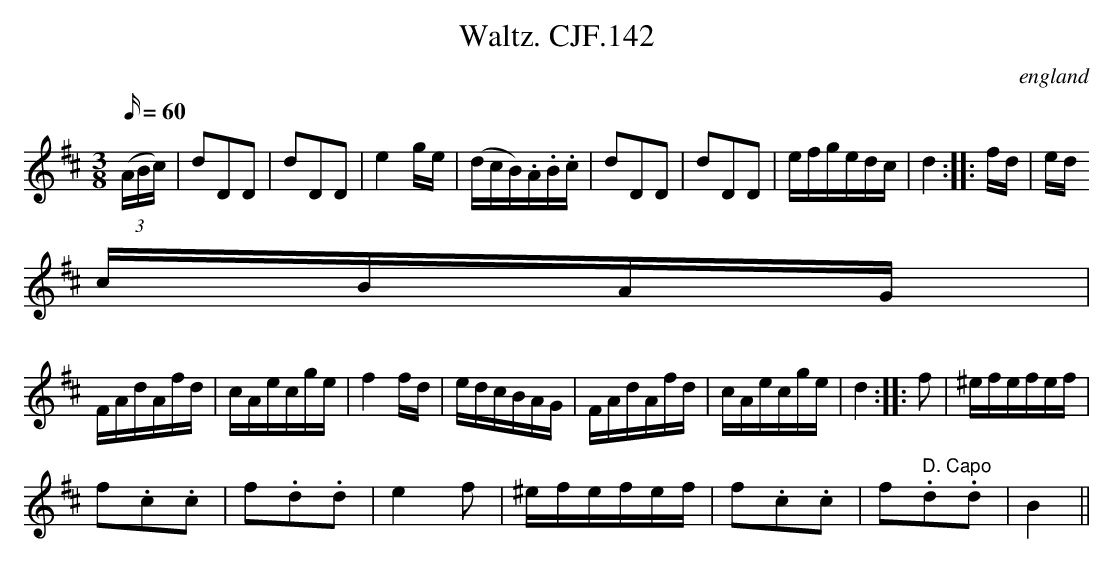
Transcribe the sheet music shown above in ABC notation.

X:1
T:Waltz. CJF.142
O:england
M:3/8
L:1/16
Q:60
K:D
((3ABc)|d2D2D2|d2D2D2|e4ge|(dcB).A.B.c|d2D2D2|d2D2D2|efgedc|d4:||:fd|ed
cBAG|
FAdAfd|cAecg""e|f4fd|edcBAG|FAdAfd|cAecge|d4:||:f2|^efefef|
f2.c2.c2|f2.d2.d2|e4f2|^efefef|f2.c2.c2|f2" D. Capo".d2.d2|B4||
